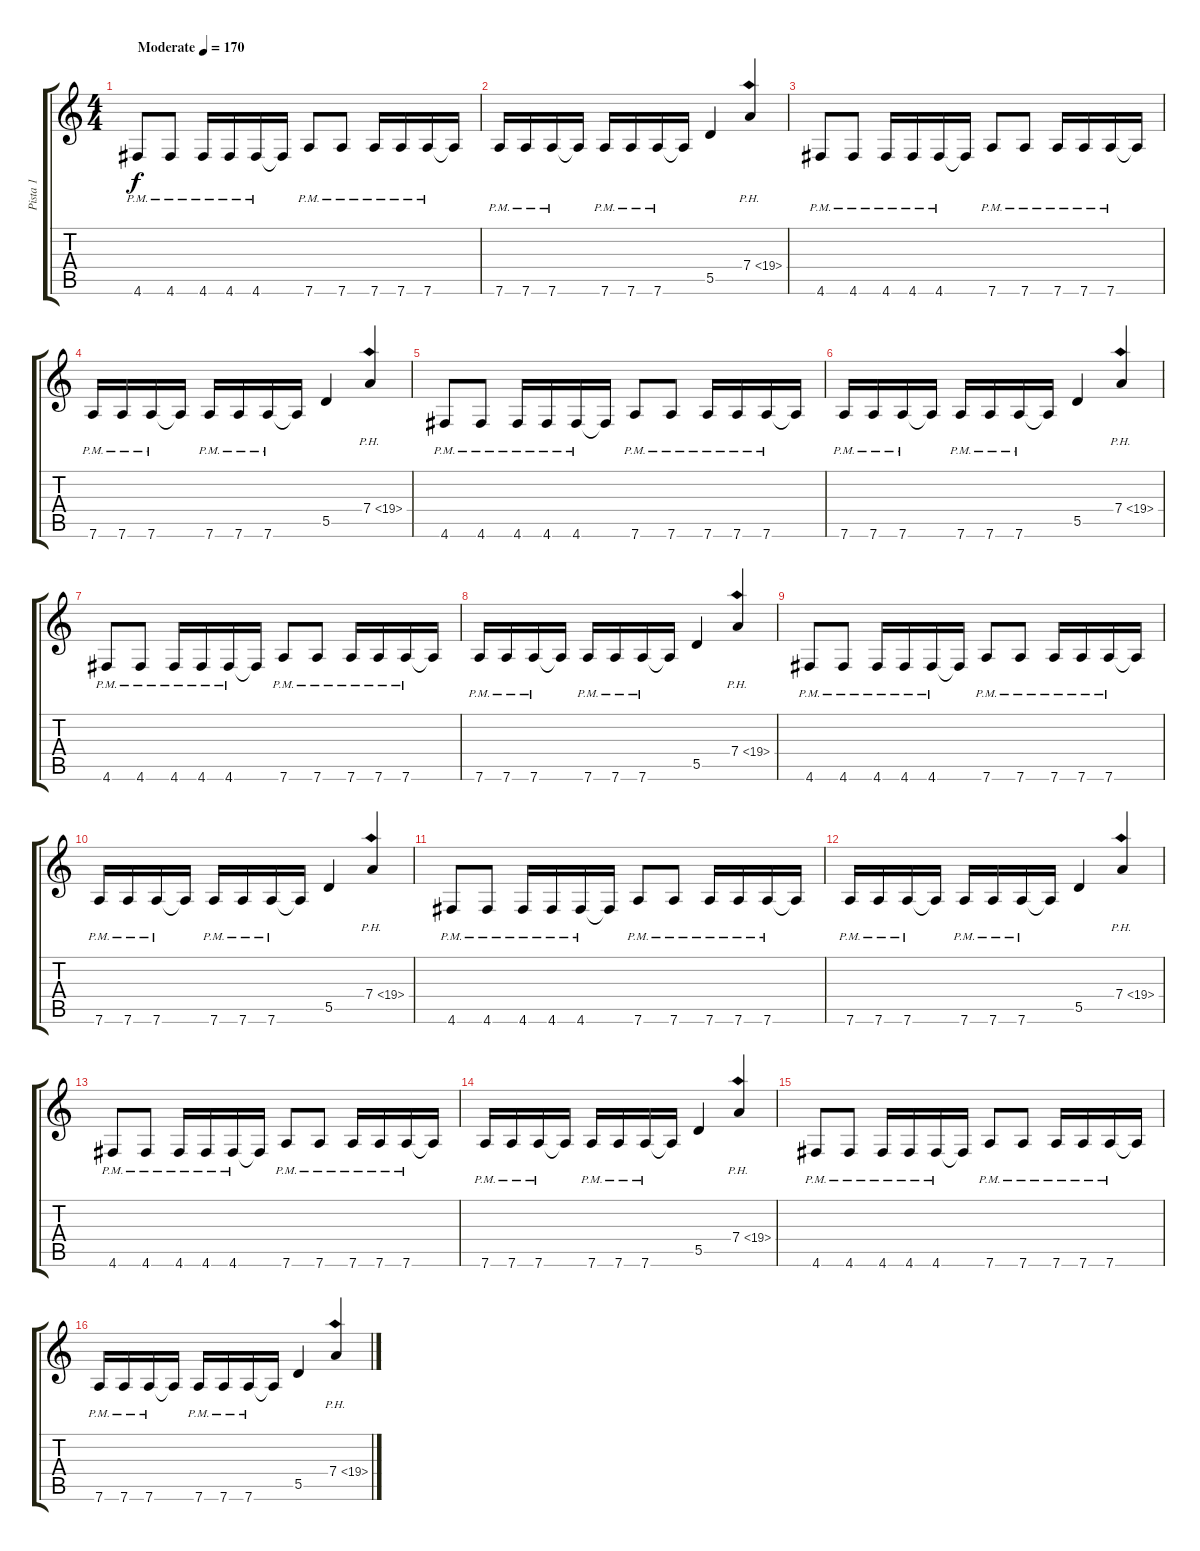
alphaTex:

\track ("Pista 1" "Pista 1") {instrument distortionguitar}
\staff {score tabs}
\tuning (E4 B3 G3 D3 A2 D2) {hide}
\ts (4 4)
\tempo (170 "Moderate")
\clef g2
\ks c
4.6{pm}.8{dy f instrument distortionguitar} 4.6{pm}.8 4.6{pm}.16 4.6{pm}.16 4.6{pm}.16 4.6{t}.16 7.6{pm}.8 7.6{pm}.8 7.6{pm}.16 7.6{pm}.16 7.6{pm}.16 7.6{t}.16 |
7.6{pm}.16 7.6{pm}.16 7.6{pm}.16 7.6{t}.16 7.6{pm}.16 7.6{pm}.16 7.6{pm}.16 7.6{t}.16 5.5.4 7.4{ph 12}.4 |
4.6{pm}.8 4.6{pm}.8 4.6{pm}.16 4.6{pm}.16 4.6{pm}.16 4.6{t}.16 7.6{pm}.8 7.6{pm}.8 7.6{pm}.16 7.6{pm}.16 7.6{pm}.16 7.6{t}.16 |
7.6{pm}.16 7.6{pm}.16 7.6{pm}.16 7.6{t}.16 7.6{pm}.16 7.6{pm}.16 7.6{pm}.16 7.6{t}.16 5.5.4 7.4{ph 12}.4 |
4.6{pm}.8 4.6{pm}.8 4.6{pm}.16 4.6{pm}.16 4.6{pm}.16 4.6{t}.16 7.6{pm}.8 7.6{pm}.8 7.6{pm}.16 7.6{pm}.16 7.6{pm}.16 7.6{t}.16 |
7.6{pm}.16 7.6{pm}.16 7.6{pm}.16 7.6{t}.16 7.6{pm}.16 7.6{pm}.16 7.6{pm}.16 7.6{t}.16 5.5.4 7.4{ph 12}.4 |
4.6{pm}.8 4.6{pm}.8 4.6{pm}.16 4.6{pm}.16 4.6{pm}.16 4.6{t}.16 7.6{pm}.8 7.6{pm}.8 7.6{pm}.16 7.6{pm}.16 7.6{pm}.16 7.6{t}.16 |
7.6{pm}.16 7.6{pm}.16 7.6{pm}.16 7.6{t}.16 7.6{pm}.16 7.6{pm}.16 7.6{pm}.16 7.6{t}.16 5.5.4 7.4{ph 12}.4 |
4.6{pm}.8 4.6{pm}.8 4.6{pm}.16 4.6{pm}.16 4.6{pm}.16 4.6{t}.16 7.6{pm}.8 7.6{pm}.8 7.6{pm}.16 7.6{pm}.16 7.6{pm}.16 7.6{t}.16 |
7.6{pm}.16 7.6{pm}.16 7.6{pm}.16 7.6{t}.16 7.6{pm}.16 7.6{pm}.16 7.6{pm}.16 7.6{t}.16 5.5.4 7.4{ph 12}.4 |
4.6{pm}.8 4.6{pm}.8 4.6{pm}.16 4.6{pm}.16 4.6{pm}.16 4.6{t}.16 7.6{pm}.8 7.6{pm}.8 7.6{pm}.16 7.6{pm}.16 7.6{pm}.16 7.6{t}.16 |
7.6{pm}.16 7.6{pm}.16 7.6{pm}.16 7.6{t}.16 7.6{pm}.16 7.6{pm}.16 7.6{pm}.16 7.6{t}.16 5.5.4 7.4{ph 12}.4 |
4.6{pm}.8 4.6{pm}.8 4.6{pm}.16 4.6{pm}.16 4.6{pm}.16 4.6{t}.16 7.6{pm}.8 7.6{pm}.8 7.6{pm}.16 7.6{pm}.16 7.6{pm}.16 7.6{t}.16 |
7.6{pm}.16 7.6{pm}.16 7.6{pm}.16 7.6{t}.16 7.6{pm}.16 7.6{pm}.16 7.6{pm}.16 7.6{t}.16 5.5.4 7.4{ph 12}.4 |
4.6{pm}.8 4.6{pm}.8 4.6{pm}.16 4.6{pm}.16 4.6{pm}.16 4.6{t}.16 7.6{pm}.8 7.6{pm}.8 7.6{pm}.16 7.6{pm}.16 7.6{pm}.16 7.6{t}.16 |
7.6{pm}.16 7.6{pm}.16 7.6{pm}.16 7.6{t}.16 7.6{pm}.16 7.6{pm}.16 7.6{pm}.16 7.6{t}.16 5.5.4 7.4{ph 12}.4
